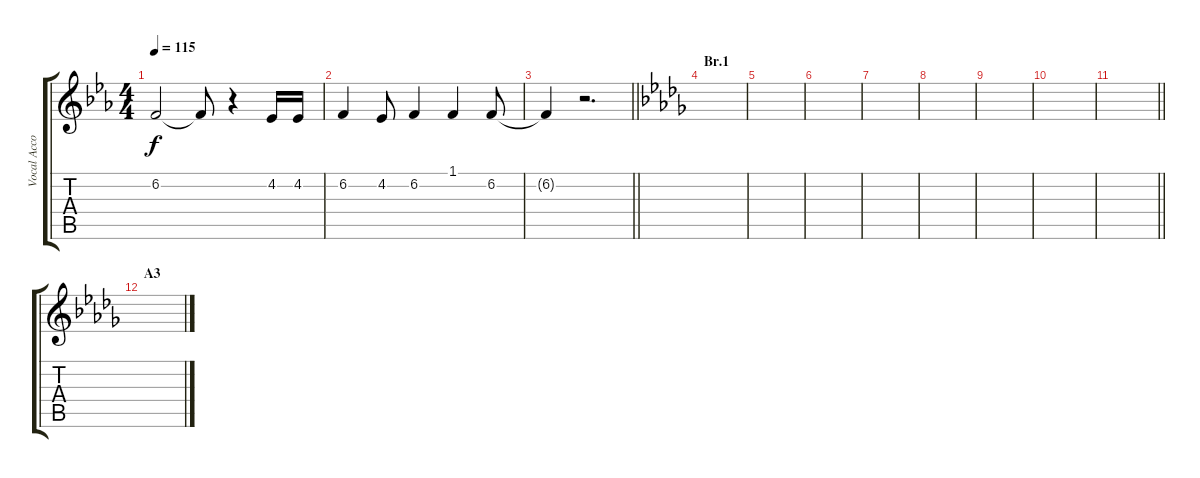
\track ("Vocal Accomp." "Vocal Acco") {instrument choiraahs}
\staff {score tabs}
\tuning (E4 B3 G3 D3 A2 E2) {hide}
\ts (4 4)
\tempo 115
\clef g2
\ks eb
6.2{t}.2{dy f} 6.2{t}.8 r.4 4.2.16 4.2.16 |
6.2.4 4.2.8 6.2.4 1.1.4 6.2.8 |
\barLineRight lightlight
6.2{t}.4 r.2{d} |
\section ("" "Br.1")
\ks db
|
|
|
|
|
|
|
\barLineRight lightlight
|
\section ("" "A3")
